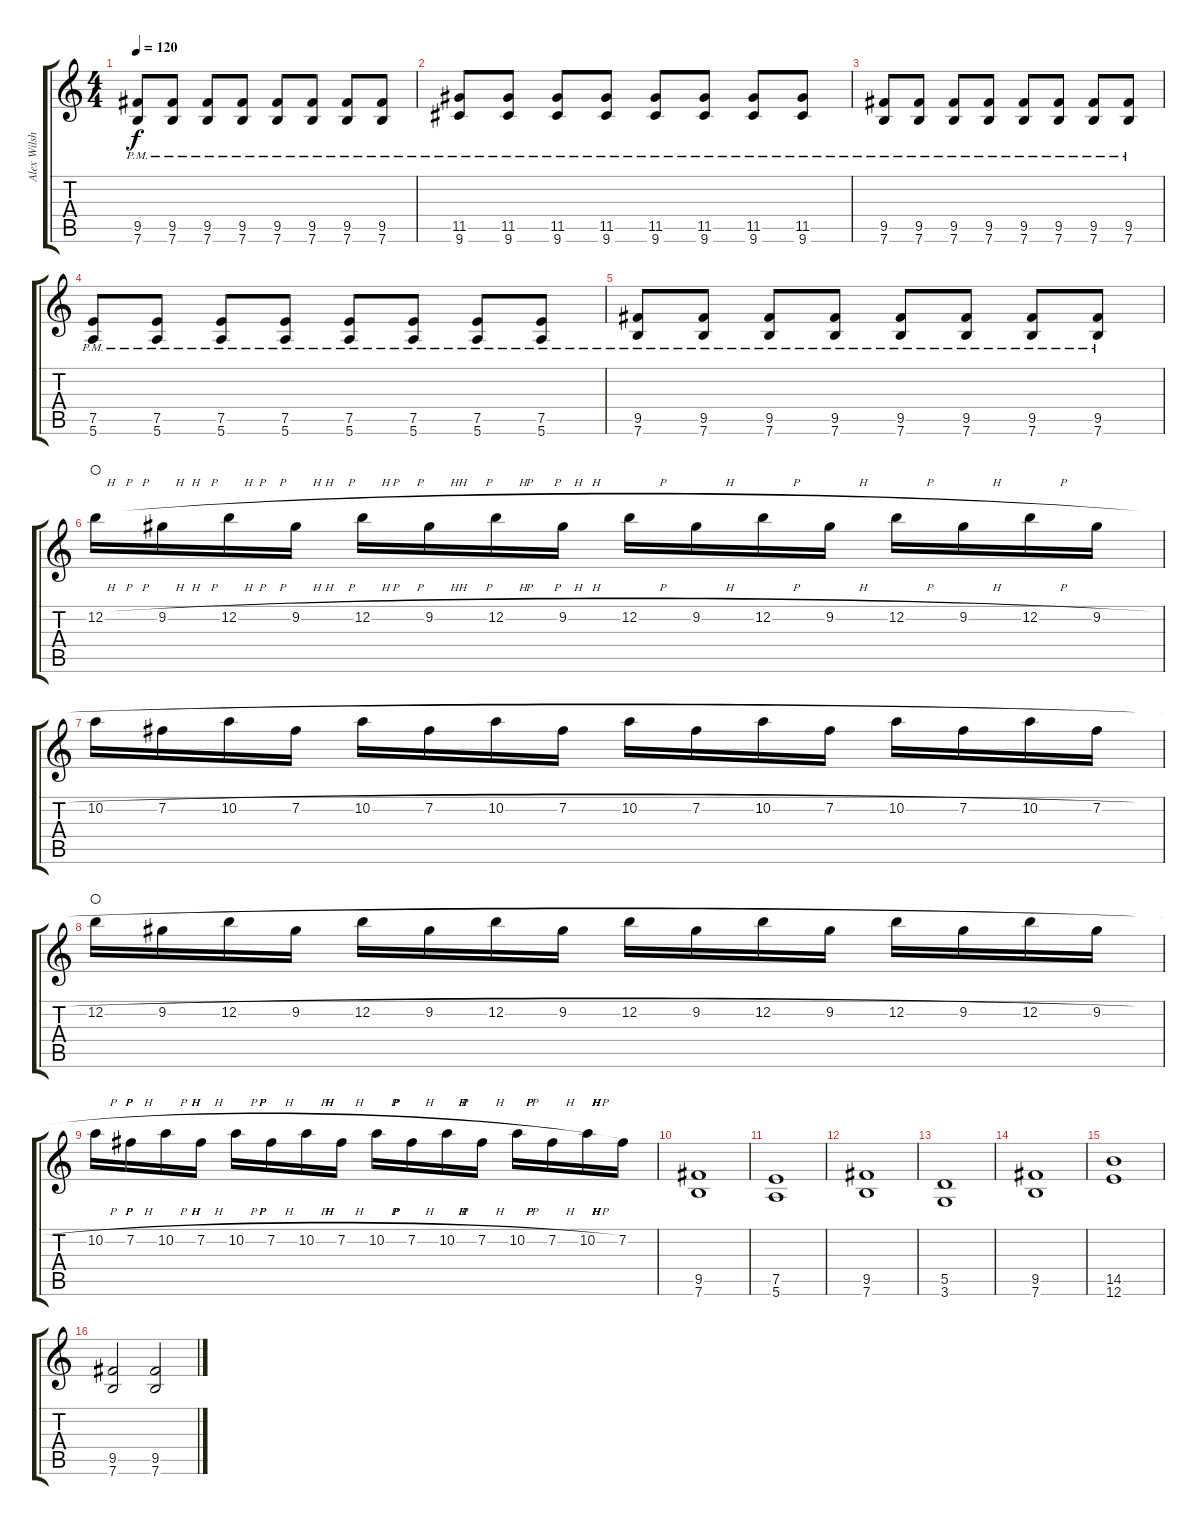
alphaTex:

\track ("Alex Wilsher" "Alex Wilsh") {instrument distortionguitar}
\staff {score tabs}
\tuning (E4 B3 G3 D3 A2 E2) {hide}
\ts (4 4)
\tempo 120
\clef g2
\ks c
(9.5 7.6{pm}).8{dy f} (9.5 7.6{pm}).8 (9.5 7.6{pm}).8 (9.5 7.6{pm}).8 (9.5 7.6{pm}).8 (9.5 7.6{pm}).8 (9.5 7.6{pm}).8 (9.5 7.6{pm}).8 |
(11.5{pm} 9.6).8 (11.5{pm} 9.6).8 (11.5{pm} 9.6).8 (11.5{pm} 9.6).8 (11.5{pm} 9.6).8 (11.5{pm} 9.6).8 (11.5{pm} 9.6).8 (11.5{pm} 9.6).8 |
(9.5{pm} 7.6).8 (9.5{pm} 7.6).8 (9.5{pm} 7.6).8 (9.5{pm} 7.6).8 (9.5{pm} 7.6).8 (9.5{pm} 7.6).8 (9.5{pm} 7.6).8 (9.5{pm} 7.6).8 |
(7.5 5.6{pm}).8 (7.5 5.6{pm}).8 (7.5 5.6{pm}).8 (7.5 5.6{pm}).8 (7.5 5.6{pm}).8 (7.5 5.6{pm}).8 (7.5 5.6{pm}).8 (7.5 5.6{pm}).8 |
(9.5 7.6{pm}).8 (9.5 7.6{pm}).8 (9.5 7.6{pm}).8 (9.5 7.6{pm}).8 (9.5 7.6{pm}).8 (9.5 7.6{pm}).8 (9.5 7.6{pm}).8 (9.5 7.6{pm}).8 |
12.2{h}.16{waho} 9.2{h}.16 12.2{h}.16 9.2{h}.16 12.2{h}.16 9.2{h}.16 12.2{h}.16 9.2{h}.16 12.2{h}.16 9.2{h}.16 12.2{h}.16 9.2{h}.16 12.2{h}.16 9.2{h}.16 12.2{h}.16 9.2{h}.16 |
10.2{h}.16 7.2{h}.16 10.2{h}.16 7.2{h}.16 10.2{h}.16 7.2{h}.16 10.2{h}.16 7.2{h}.16 10.2{h}.16 7.2{h}.16 10.2{h}.16 7.2{h}.16 10.2{h}.16 7.2{h}.16 10.2{h}.16 7.2{h}.16 |
12.2{h}.16{waho} 9.2{h}.16 12.2{h}.16 9.2{h}.16 12.2{h}.16 9.2{h}.16 12.2{h}.16 9.2{h}.16 12.2{h}.16 9.2{h}.16 12.2{h}.16 9.2{h}.16 12.2{h}.16 9.2{h}.16 12.2{h}.16 9.2{h}.16 |
10.2{h}.16 7.2{h}.16 10.2{h}.16 7.2{h}.16 10.2{h}.16 7.2{h}.16 10.2{h}.16 7.2{h}.16 10.2{h}.16 7.2{h}.16 10.2{h}.16 7.2{h}.16 10.2{h}.16 7.2{h}.16 10.2{h}.16 7.2.16 |
(9.5 7.6).1 |
(7.5 5.6).1 |
(9.5 7.6).1 |
(5.5 3.6).1 |
(9.5 7.6).1 |
(14.5 12.6).1 |
(9.5 7.6).2 (9.5 7.6).2
